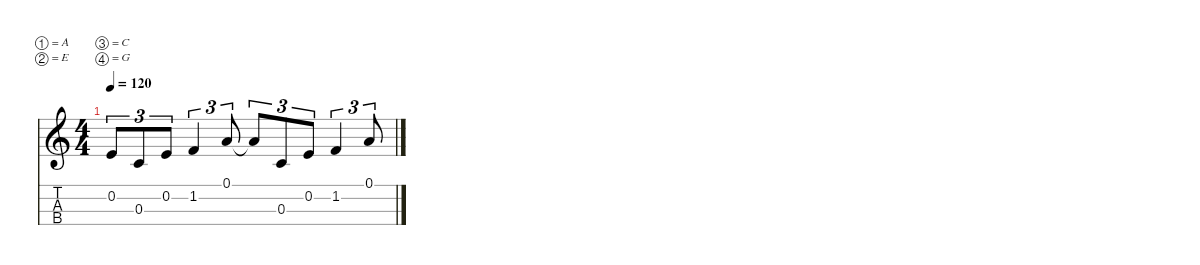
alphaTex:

\defaultSystemsLayout 4
\hideDynamics
\bracketExtendMode nobrackets
\otherSystemsTrackNameOrientation horizontal
\track ("Ukulele" " ") {defaultSystemsLayout 4 instrument acousticguitarnylon}
\staff {score tabs}
\tuning (A4 E4 C4 G3)
\displaytranspose 0
\ts (4 4)
\tempo 120
\clef g2
\ks c
0.2.8{tu (3 2) dy mf beam Up} 0.3.8{tu (3 2) beam Up} 0.2.8{tu (3 2) beam Up} 1.2.4{tu (3 2) beam Up} 0.1.8{tu (3 2) beam Up} 0.1{t}.8{tu (3 2) beam Up} 0.3.8{tu (3 2) beam Up} 0.2.8{tu (3 2) beam Up} 1.2.4{tu (3 2) beam Up} 0.1.8{tu (3 2) beam Up}
